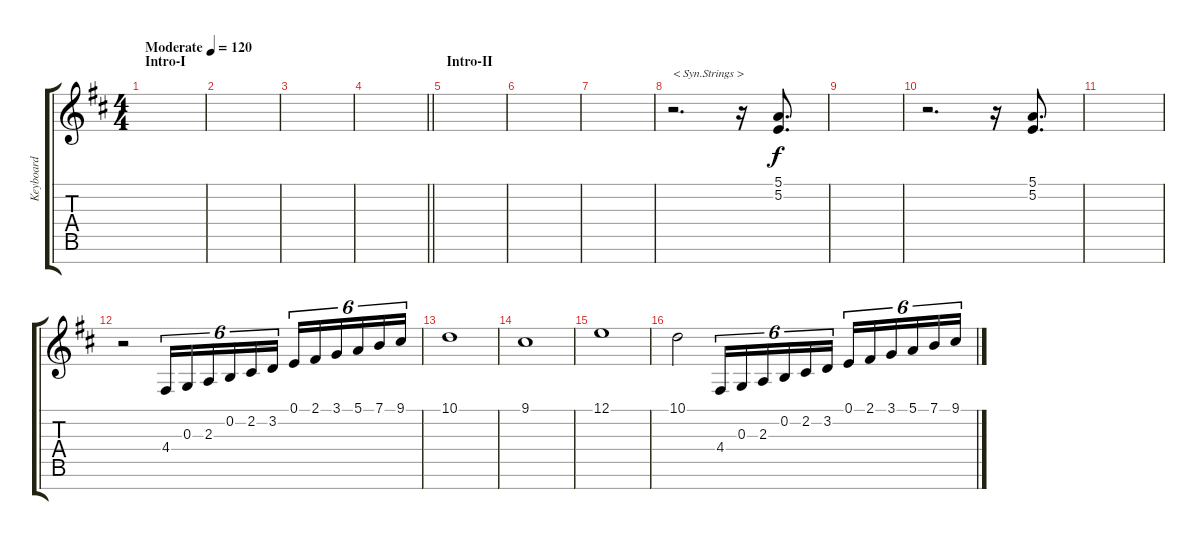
\track ("Keyboard" "Keyboard") {instrument stringensemble1}
\staff {score tabs}
\tuning (E4 B3 G3 D3 A2 E2 B1) {hide}
\ts (4 4)
\section ("" "Intro-I")
\tempo (120 "Moderate")
\clef g2
\ks d
|
|
|
\barLineRight lightlight
|
\section ("" "Intro-II")
|
|
|
r.2{d txt "< Syn.Strings >"} r.16 (5.1 5.2).8{d} |
|
r.2{d} r.16 (5.1 5.2).8{d} |
|
r.2{txt ""} 4.4.16{tu (6 4) beam merge} 0.3.16{tu (6 4) beam merge} 2.3.16{tu (6 4) beam merge} 0.2.16{tu (6 4) beam merge} 2.2.16{tu (6 4) beam merge} 3.2.16{tu (6 4) beam split} 0.1.16{tu (6 4) beam merge} 2.1.16{tu (6 4) beam merge} 3.1.16{tu (6 4) beam merge} 5.1.16{tu (6 4) beam merge} 7.1.16{tu (6 4) beam merge} 9.1.16{tu (6 4)} |
10.1.1 |
9.1.1 |
12.1.1 |
10.1.2 4.4.16{tu (6 4)} 0.3.16{tu (6 4)} 2.3.16{tu (6 4)} 0.2.16{tu (6 4)} 2.2.16{tu (6 4)} 3.2.16{tu (6 4)} 0.1.16{tu (6 4)} 2.1.16{tu (6 4)} 3.1.16{tu (6 4)} 5.1.16{tu (6 4)} 7.1.16{tu (6 4)} 9.1.16{tu (6 4)}
